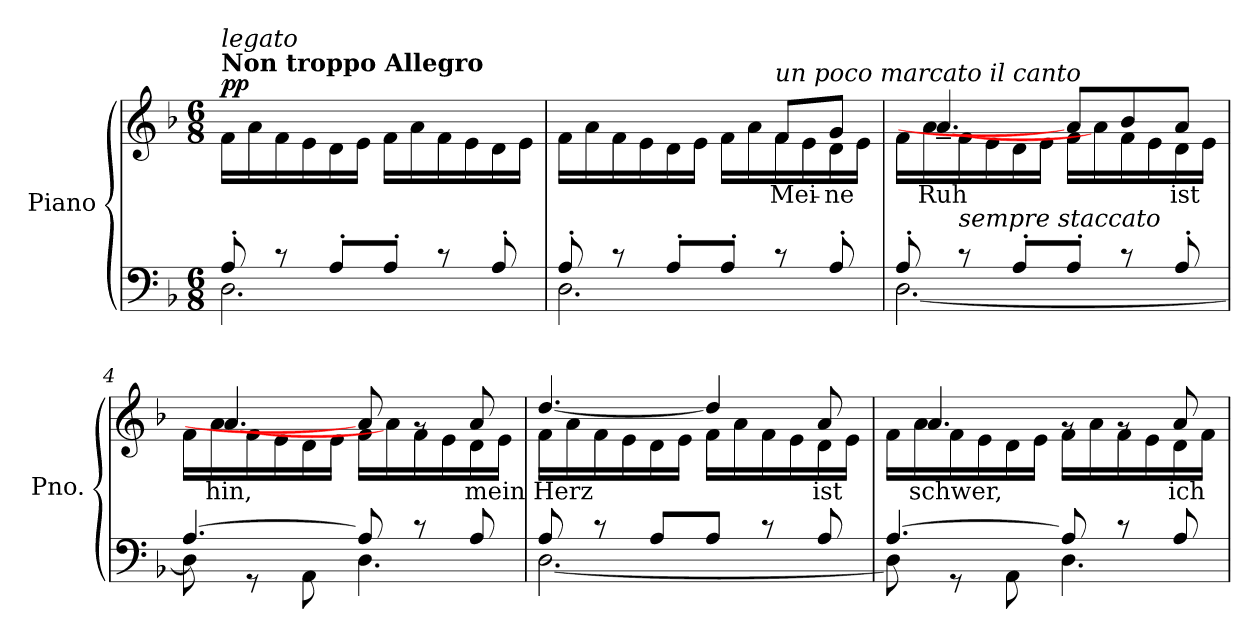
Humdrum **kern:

**kern	**kern	**text	**dynam
*part1	*part1	*part1	*part1
*staff2	*staff1	*staff1	*staff1/2
*I"Piano	*	*	*
*I'Pno.	*	*	*
*clefF4	*clefG2	*	*
*k[b-]	*k[b-]	*	*
*M6/8	*M6/8	*	*
=1	=1	=1	=1
*^	*	*	*
!	!	!LO:TX:a:B:t=Non troppo Allegro	!	!
!	!	!LO:TX:a:i:t=legato	!	!
!	!	!	!	!LO:DY:b
8A'/	2.D\	16f\LL	.	pp
.	.	16a\	.	.
8r	.	16f\	.	.
.	.	16e\	.	.
*	*	*MM105	*	*
8A'/L	.	16d\	.	.
.	.	16e\JJ	.	.
8A'/J	.	16f\LL	.	.
.	.	16a\	.	.
*	*	*MM113	*	*
8r	.	16f\	.	.
.	.	16e\	.	.
8A'/	.	16d\	.	.
.	.	16e\JJ	.	.
=2	=2	=2	=2	=2
*	*	*^	*	*
8A'/	2.D\	16f\LL	4.ryy	.	.
.	.	16a\	.	.	.
8r	.	16f\	.	.	.
.	.	16e\	.	.	.
8A'/L	.	16d\	.	.	.
.	.	16e\JJ	.	.	.
*	*	*MM105	*	*	*
8A'/J	.	16f\LL	8ryy	.	.
.	.	16a\	.	.	.
!	!	!LO:TX:a:i:t=un poco marcato il canto	!	!	!
!	!	!	!	!LO:LY:a	!
8r	.	16f\	8f/L	Mei-	.
.	.	16e\	.	.	.
!	!	!	!	!LO:LY:a	!
8A'/	.	16d\	8g/J	-ne	.
.	.	16e\JJ	.	.	.
=3	=3	=3	=3	=3	=3
*	*	*	*^	*	*
8A'/	[2.D\	16f\LL	16ryy	4.ryy	.	.
*	*	*MM113	*	*	*	*
!	!	!	!LO:N:head=solid	!	!LO:LY:a	!
.	.	16a\	[4.a~/	.	-Ruh	.
!LO:TX:a:i:t=sempre staccato	!	!	!	!	!	!
8r	.	16f\	.	.	.	.
.	.	16e\	.	.	.	.
8A'/L	.	16d\	.	.	.	.
.	.	16e\JJ	.	.	.	.
*	*	*MM105	*	*	*	*
8A'/J	.	16f\LL	.	8a/L]	.	.
.	.	16a\	16ayy	.	.	.
8r	.	16f:\	4ryy	8b-/	.	.
.	.	16e\	.	.	.	.
*	*	*MM113	*	*	*	*
!	!	!	!	!	!LO:LY:a	!
8A'/	.	16d\	.	8a/J	ist	.
.	.	16e\JJ	.	.	.	.
!!LO:LB:g=z	!!	!!
=4	=4	=4	=4	=4	=4	=4
[4.A/	8D\]	16f\LL	16ryy	4.ryy	.	.
!	!	!	!LO:N:head=solid	!	!LO:LY:a	!
.	.	16a\	[4.a/	.	hin,	.
.	8r	16f\	.	.	.	.
.	.	16e\	.	.	.	.
.	8AA\	16d\	.	.	.	.
.	.	16e\JJ	.	.	.	.
8A/]	4.D\	16f\LL	.	8a/]	.	.
.	.	16a\	16ryy	.	.	.
8r	.	16f\	4ryy	8rg	.	.
.	.	16e\	.	.	.	.
*	*	*MM105	*	*	*	*
!	!	!	!	!	!LO:LY:a	!
8A/	.	16d\	.	8a/	mein	.
.	.	16e\JJ	.	.	.	.
*	*	*	*v	*v	*	*
=5	=5	=5	=5	=5	=5
!	!	!	!	!LO:LY:a	!
8A/	[2.D\	16f\LL	[4.dd/	Herz	.
*	*	*MM113	*	*	*
.	.	16a\	.	.	.
8r	.	16f\	.	.	.
.	.	16e\	.	.	.
8A/L	.	16d\	.	.	.
.	.	16e\JJ	.	.	.
8A/J	.	16f\LL	4dd/]	.	.
.	.	16a\	.	.	.
8r	.	16f\	.	.	.
.	.	16e\	.	.	.
!	!	!	!	!LO:LY:a	!
8A/	.	16d\	8a/	ist	.
.	.	16e\JJ	.	.	.
=6	=6	=6	=6	=6	=6
*	*	*	*^	*	*
[4.A/	8D\]	16f\LL	16ryy	4.ryy	.	.
!	!	!	!LO:N:head=solid	!	!LO:LY:a	!
.	.	16a\	4.a/	.	schwer,	.
.	8r	16f\	.	.	.	.
.	.	16e\	.	.	.	.
.	8AA\	16d\	.	.	.	.
.	.	16e\JJ	.	.	.	.
8A/]	4.D\	16f\LL	.	8rg	.	.
.	.	16a\	16ayy	.	.	.
8r	.	16f\	4ryy	8rg	.	.
.	.	16e\	.	.	.	.
*	*	*MM98	*	*	*	*
!	!	!	!	!	!LO:LY:a	!
8A/	.	16d\	.	8a/	ich	.
.	.	16f\JJ	.	.	.	.
*v	*v	*	*	*	*	*
*	*v	*v	*v	*	*
=	=	=	=
*-	*-	*-	*-
